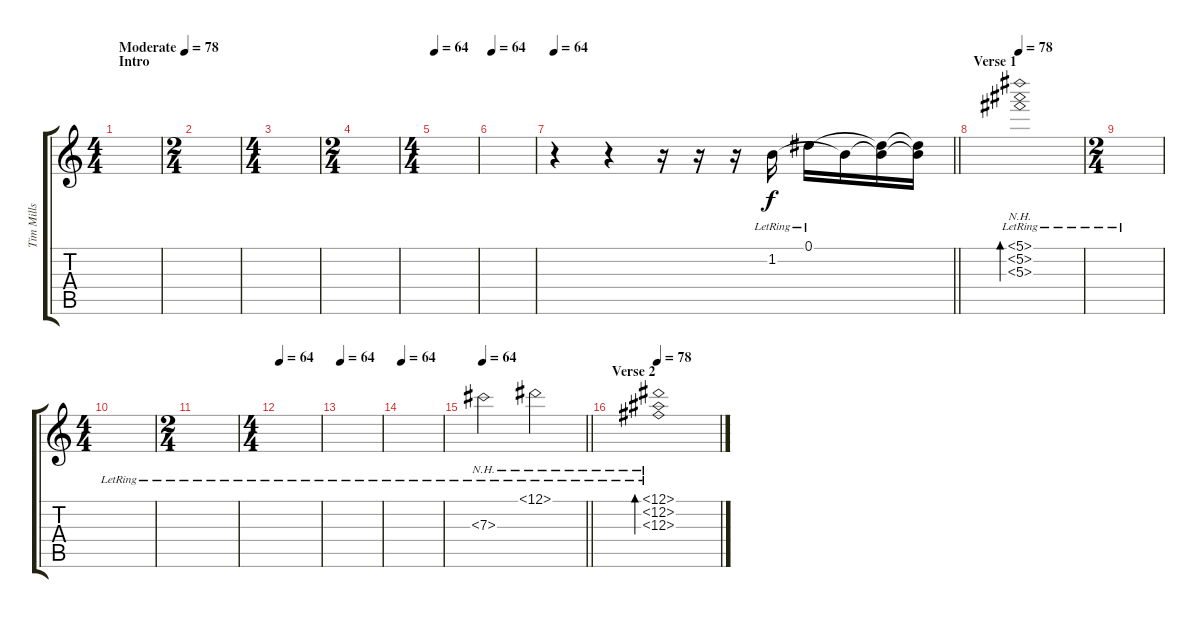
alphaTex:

\track ("Tim Mills" "Tim Mills") {instrument electricguitarclean}
\staff {score tabs}
\tuning (Eb4 Bb3 Gb3 Db3 Ab2 Eb2) {hide}
\ts (4 4)
\section ("" "Intro")
\tempo (78 "Moderate")
\clef g2
\ks c
|
\ts (2 4)
|
\ts (4 4)
|
\ts (2 4)
|
\ts (4 4)
\tempo 64
|
\tempo 64
|
\tempo 64
\barLineRight lightlight
r.4 r.4 r.16 r.16 r.16 1.2{lr}.16 0.1{lr}.16 1.2{t}.16 (0.1{t} 1.2{t}).16 (0.1{t} 1.2{t}).16 |
\section ("" "Verse 1")
\tempo 78
(5.1{nh lr} 5.2{nh lr} 5.3{nh lr}).1{bd 120} |
\ts (2 4)
|
\ts (4 4)
|
\ts (2 4)
|
\ts (4 4)
\tempo 64
|
\tempo 64
|
\tempo 64
|
\tempo 64
\barLineRight lightlight
7.3{nh lr}.2 12.1{nh lr}.2 |
\section ("" "Verse 2")
\tempo 78
(12.1{nh lr} 12.2{nh lr} 12.3{nh lr}).1{bd 120}
